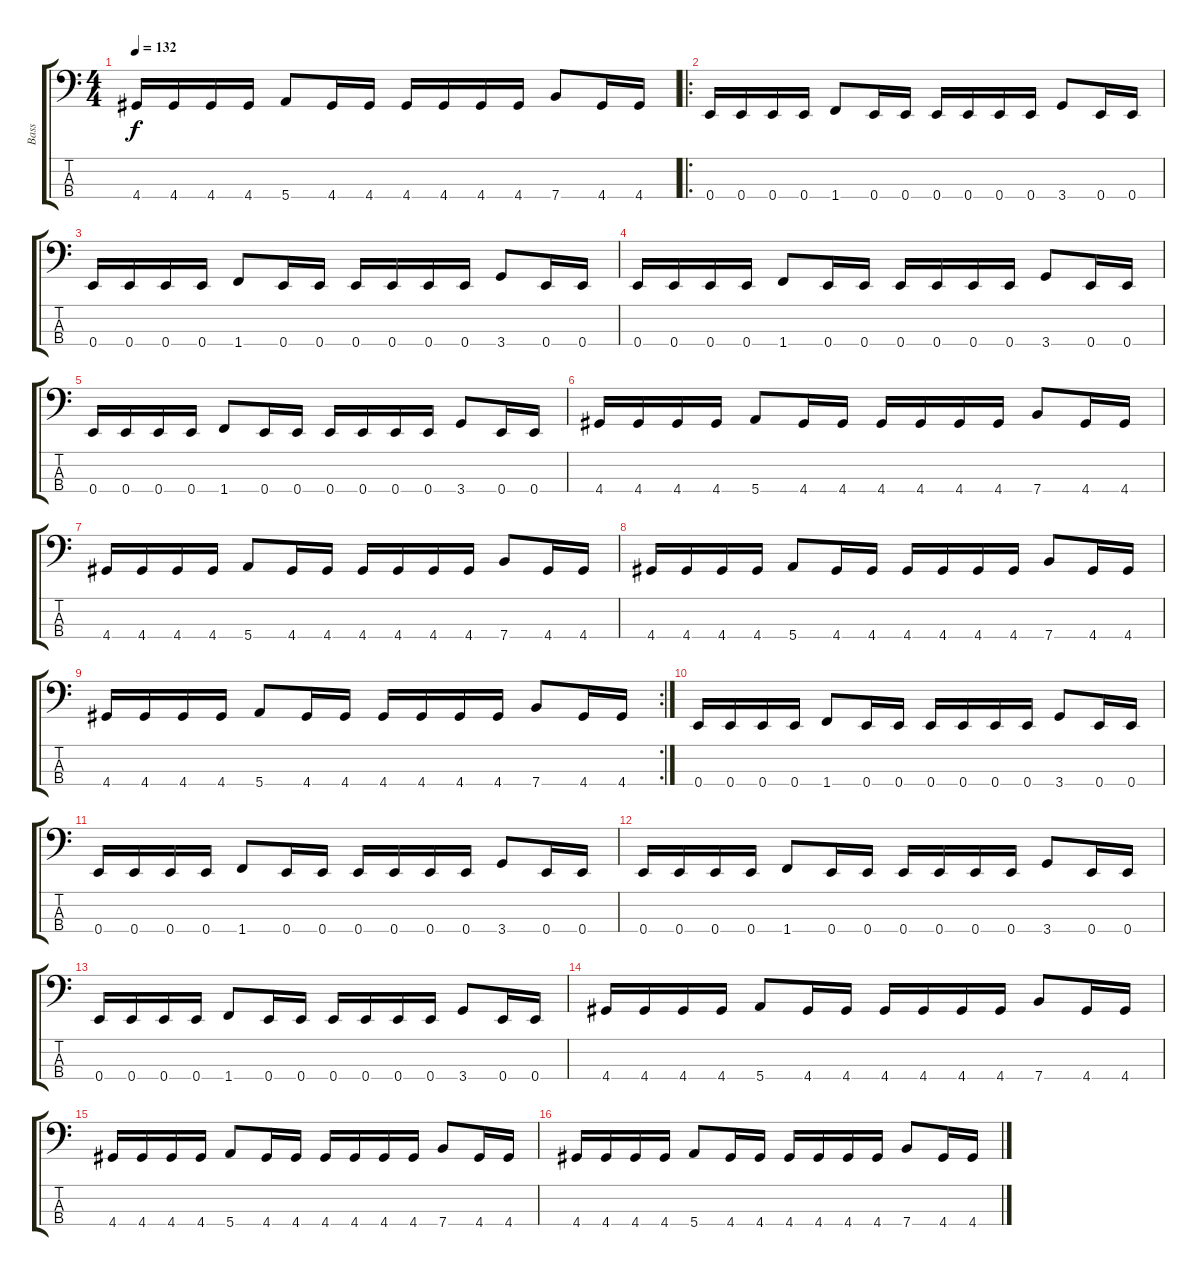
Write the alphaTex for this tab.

\track ("Bass" "Bass") {instrument electricbassfinger}
\staff {score tabs}
\tuning (G2 D2 A1 E1) {hide}
\ts (4 4)
\tempo 132
\clef f4
\ks c
4.4.16{dy f} 4.4.16 4.4.16 4.4.16 5.4.8 4.4.16 4.4.16 4.4.16 4.4.16 4.4.16 4.4.16 7.4.8 4.4.16 4.4.16 |
\ro
0.4.16 0.4.16 0.4.16 0.4.16 1.4.8 0.4.16 0.4.16 0.4.16 0.4.16 0.4.16 0.4.16 3.4.8 0.4.16 0.4.16 |
0.4.16 0.4.16 0.4.16 0.4.16 1.4.8 0.4.16 0.4.16 0.4.16 0.4.16 0.4.16 0.4.16 3.4.8 0.4.16 0.4.16 |
0.4.16 0.4.16 0.4.16 0.4.16 1.4.8 0.4.16 0.4.16 0.4.16 0.4.16 0.4.16 0.4.16 3.4.8 0.4.16 0.4.16 |
0.4.16 0.4.16 0.4.16 0.4.16 1.4.8 0.4.16 0.4.16 0.4.16 0.4.16 0.4.16 0.4.16 3.4.8 0.4.16 0.4.16 |
4.4.16 4.4.16 4.4.16 4.4.16 5.4.8 4.4.16 4.4.16 4.4.16 4.4.16 4.4.16 4.4.16 7.4.8 4.4.16 4.4.16 |
4.4.16 4.4.16 4.4.16 4.4.16 5.4.8 4.4.16 4.4.16 4.4.16 4.4.16 4.4.16 4.4.16 7.4.8 4.4.16 4.4.16 |
4.4.16 4.4.16 4.4.16 4.4.16 5.4.8 4.4.16 4.4.16 4.4.16 4.4.16 4.4.16 4.4.16 7.4.8 4.4.16 4.4.16 |
\rc 2
4.4.16 4.4.16 4.4.16 4.4.16 5.4.8 4.4.16 4.4.16 4.4.16 4.4.16 4.4.16 4.4.16 7.4.8 4.4.16 4.4.16 |
0.4.16 0.4.16 0.4.16 0.4.16 1.4.8 0.4.16 0.4.16 0.4.16 0.4.16 0.4.16 0.4.16 3.4.8 0.4.16 0.4.16 |
0.4.16 0.4.16 0.4.16 0.4.16 1.4.8 0.4.16 0.4.16 0.4.16 0.4.16 0.4.16 0.4.16 3.4.8 0.4.16 0.4.16 |
0.4.16 0.4.16 0.4.16 0.4.16 1.4.8 0.4.16 0.4.16 0.4.16 0.4.16 0.4.16 0.4.16 3.4.8 0.4.16 0.4.16 |
0.4.16 0.4.16 0.4.16 0.4.16 1.4.8 0.4.16 0.4.16 0.4.16 0.4.16 0.4.16 0.4.16 3.4.8 0.4.16 0.4.16 |
4.4.16 4.4.16 4.4.16 4.4.16 5.4.8 4.4.16 4.4.16 4.4.16 4.4.16 4.4.16 4.4.16 7.4.8 4.4.16 4.4.16 |
4.4.16 4.4.16 4.4.16 4.4.16 5.4.8 4.4.16 4.4.16 4.4.16 4.4.16 4.4.16 4.4.16 7.4.8 4.4.16 4.4.16 |
4.4.16 4.4.16 4.4.16 4.4.16 5.4.8 4.4.16 4.4.16 4.4.16 4.4.16 4.4.16 4.4.16 7.4.8 4.4.16 4.4.16
